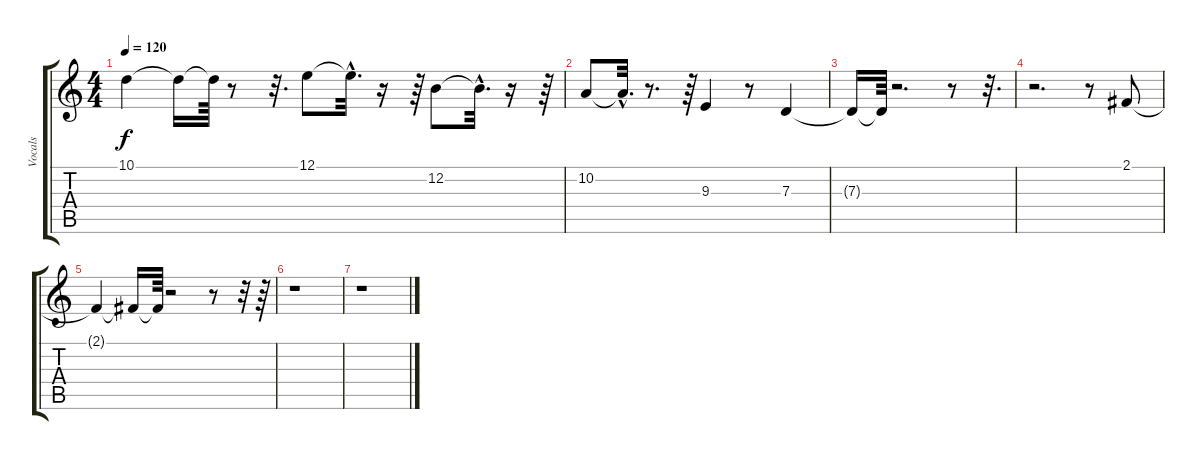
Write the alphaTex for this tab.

\track ("Vocals" "Vocals") {instrument fx4atmosphere}
\staff {score tabs}
\tuning (E4 B3 G3 D3 A2 E2) {hide}
\ts (4 4)
\tempo 120
\clef g2
\ks c
10.1.4{dy f} 10.1{t}.16 10.1{t}.64 r.8 r.32{d} 12.1.8 12.1{hac t}.32{d} r.16 r.64 12.2.8 12.2{hac t}.32{d} r.16 r.64 |
10.2.8 10.2{hac t}.32{d} r.8{d} r.64 9.3.4 r.8 7.3.4 |
7.3{t}.16 7.3{t}.64 r.2{d} r.8 r.32{d} |
r.2{d} r.8 2.1.8 |
2.1{t}.4 2.1{t}.16 2.1{t}.64 r.2 r.8 r.32 r.64 |
r.1 |
r.1
